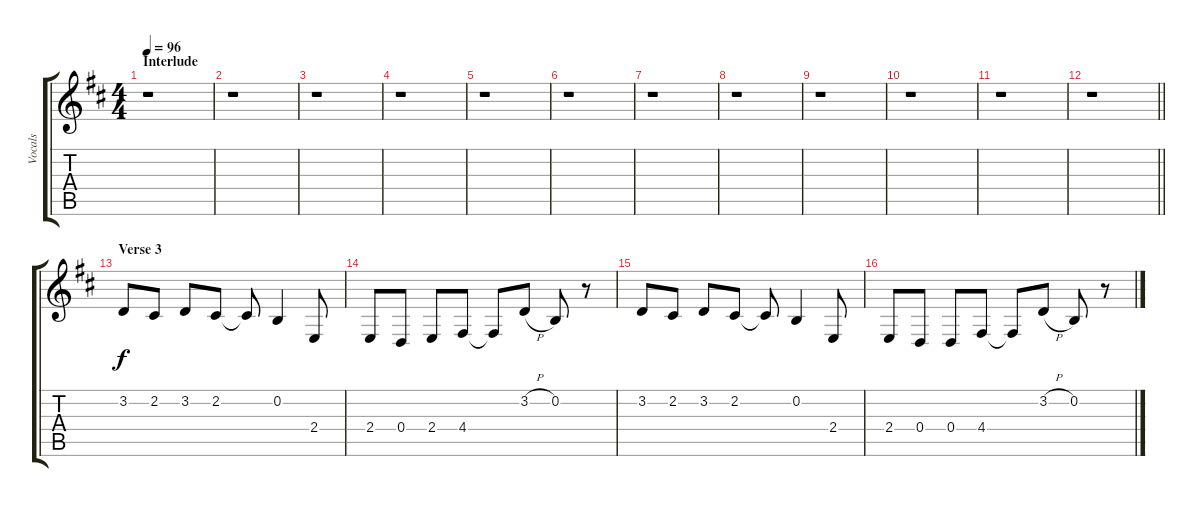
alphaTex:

\track ("Vocals" "Vocals") {instrument sopranosax}
\staff {score tabs}
\tuning (E4 B3 G3 D3 A2 E2) {hide}
\ts (4 4)
\section ("" "Interlude")
\tempo 96
\clef g2
\ks d
r.1{dy f} |
r.1 |
r.1 |
r.1 |
r.1 |
r.1 |
r.1 |
r.1 |
r.1 |
r.1 |
r.1 |
\barLineRight lightlight
r.1 |
\section ("" "Verse 3")
3.2.8 2.2.8 3.2.8 2.2.8 2.2{t}.8 0.2.4 2.4.8 |
2.4.8 0.4.8 2.4.8 4.4.8 4.4{t}.8 3.2{h}.8 0.2.8 r.8 |
3.2.8 2.2.8 3.2.8 2.2.8 2.2{t}.8 0.2.4 2.4.8 |
2.4.8 0.4.8 0.4.8 4.4.8 4.4{t}.8 3.2{h}.8 0.2.8 r.8
